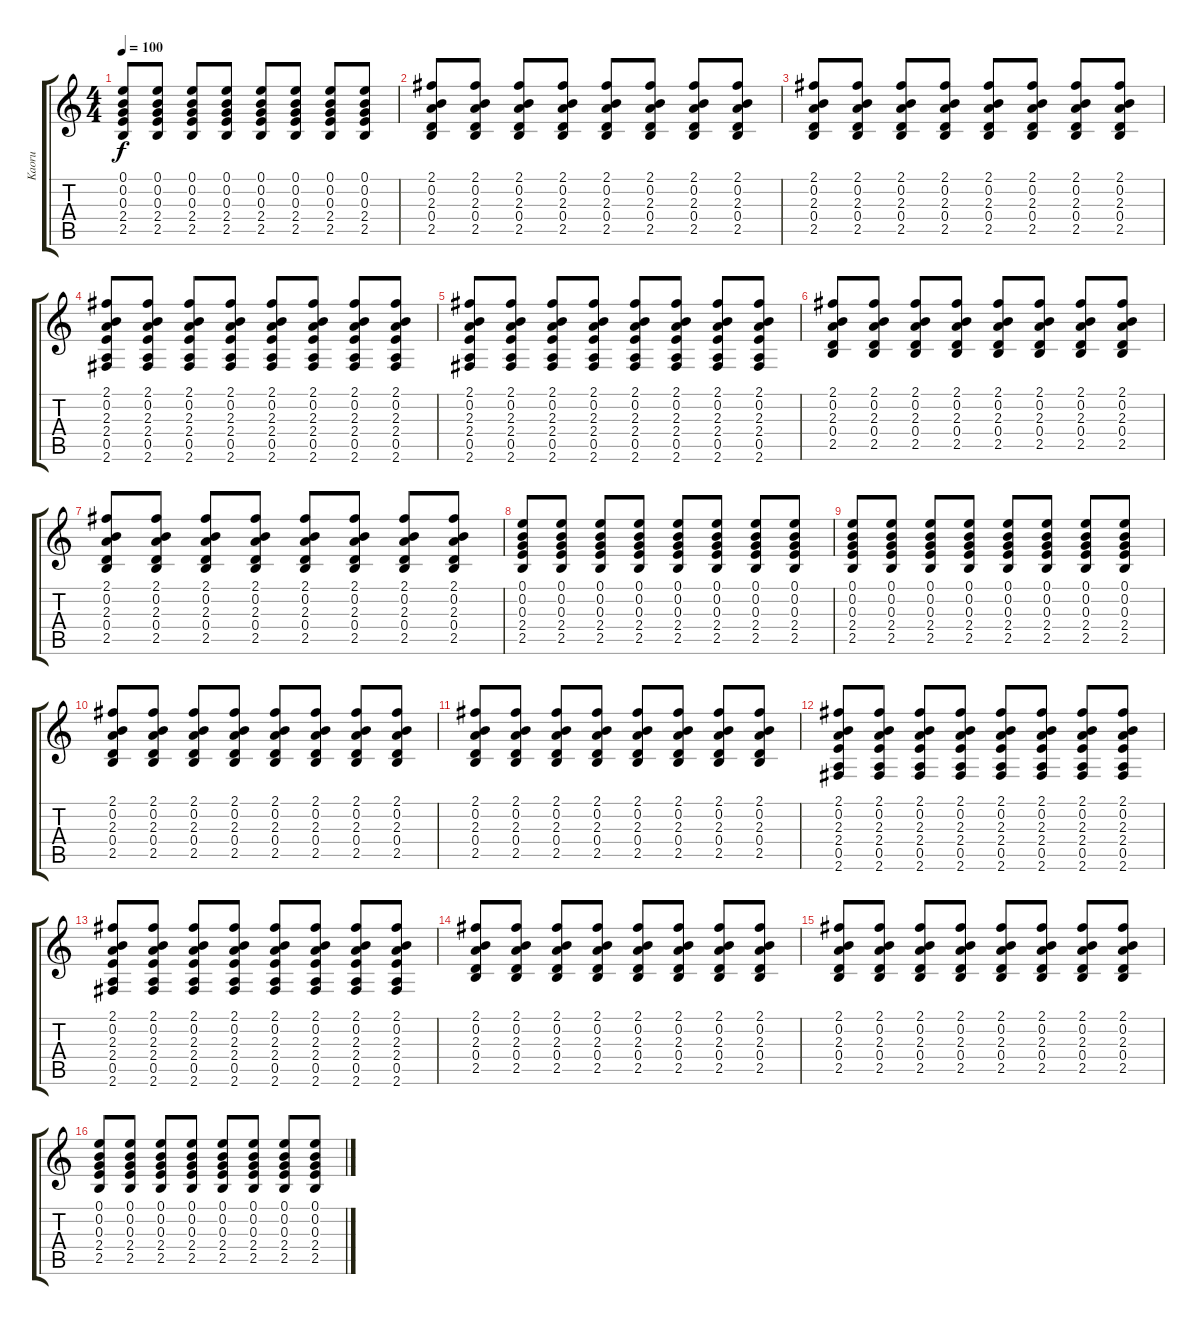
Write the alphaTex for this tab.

\track ("Kaoru" "Kaoru") {instrument electricguitarjazz}
\staff {score tabs}
\tuning (E4 B3 G3 D3 A2 E2) {hide}
\ts (4 4)
\tempo 100
\clef g2
\ks c
(0.1 0.2 0.3 2.4 2.5).8{dy f} (0.1 0.2 0.3 2.4 2.5).8 (0.1 0.2 0.3 2.4 2.5).8 (0.1 0.2 0.3 2.4 2.5).8 (0.1 0.2 0.3 2.4 2.5).8 (0.1 0.2 0.3 2.4 2.5).8 (0.1 0.2 0.3 2.4 2.5).8 (0.1 0.2 0.3 2.4 2.5).8 |
(2.1 0.2 2.3 0.4 2.5).8 (2.1 0.2 2.3 0.4 2.5).8 (2.1 0.2 2.3 0.4 2.5).8 (2.1 0.2 2.3 0.4 2.5).8 (2.1 0.2 2.3 0.4 2.5).8 (2.1 0.2 2.3 0.4 2.5).8 (2.1 0.2 2.3 0.4 2.5).8 (2.1 0.2 2.3 0.4 2.5).8 |
(2.1 0.2 2.3 0.4 2.5).8 (2.1 0.2 2.3 0.4 2.5).8 (2.1 0.2 2.3 0.4 2.5).8 (2.1 0.2 2.3 0.4 2.5).8 (2.1 0.2 2.3 0.4 2.5).8 (2.1 0.2 2.3 0.4 2.5).8 (2.1 0.2 2.3 0.4 2.5).8 (2.1 0.2 2.3 0.4 2.5).8 |
(2.1 0.2 2.3 2.4 0.5 2.6).8 (2.1 0.2 2.3 2.4 0.5 2.6).8 (2.1 0.2 2.3 2.4 0.5 2.6).8 (2.1 0.2 2.3 2.4 0.5 2.6).8 (2.1 0.2 2.3 2.4 0.5 2.6).8 (2.1 0.2 2.3 2.4 0.5 2.6).8 (2.1 0.2 2.3 2.4 0.5 2.6).8 (2.1 0.2 2.3 2.4 0.5 2.6).8 |
(2.1 0.2 2.3 2.4 0.5 2.6).8 (2.1 0.2 2.3 2.4 0.5 2.6).8 (2.1 0.2 2.3 2.4 0.5 2.6).8 (2.1 0.2 2.3 2.4 0.5 2.6).8 (2.1 0.2 2.3 2.4 0.5 2.6).8 (2.1 0.2 2.3 2.4 0.5 2.6).8 (2.1 0.2 2.3 2.4 0.5 2.6).8 (2.1 0.2 2.3 2.4 0.5 2.6).8 |
(2.1 0.2 2.3 0.4 2.5).8 (2.1 0.2 2.3 0.4 2.5).8 (2.1 0.2 2.3 0.4 2.5).8 (2.1 0.2 2.3 0.4 2.5).8 (2.1 0.2 2.3 0.4 2.5).8 (2.1 0.2 2.3 0.4 2.5).8 (2.1 0.2 2.3 0.4 2.5).8 (2.1 0.2 2.3 0.4 2.5).8 |
(2.1 0.2 2.3 0.4 2.5).8 (2.1 0.2 2.3 0.4 2.5).8 (2.1 0.2 2.3 0.4 2.5).8 (2.1 0.2 2.3 0.4 2.5).8 (2.1 0.2 2.3 0.4 2.5).8 (2.1 0.2 2.3 0.4 2.5).8 (2.1 0.2 2.3 0.4 2.5).8 (2.1 0.2 2.3 0.4 2.5).8 |
(0.1 0.2 0.3 2.4 2.5).8{volume 10} (0.1 0.2 0.3 2.4 2.5).8 (0.1 0.2 0.3 2.4 2.5).8 (0.1 0.2 0.3 2.4 2.5).8 (0.1 0.2 0.3 2.4 2.5).8 (0.1 0.2 0.3 2.4 2.5).8 (0.1 0.2 0.3 2.4 2.5).8 (0.1 0.2 0.3 2.4 2.5).8 |
(0.1 0.2 0.3 2.4 2.5).8 (0.1 0.2 0.3 2.4 2.5).8 (0.1 0.2 0.3 2.4 2.5).8 (0.1 0.2 0.3 2.4 2.5).8 (0.1 0.2 0.3 2.4 2.5).8 (0.1 0.2 0.3 2.4 2.5).8 (0.1 0.2 0.3 2.4 2.5).8 (0.1 0.2 0.3 2.4 2.5).8 |
(2.1 0.2 2.3 0.4 2.5).8 (2.1 0.2 2.3 0.4 2.5).8 (2.1 0.2 2.3 0.4 2.5).8 (2.1 0.2 2.3 0.4 2.5).8 (2.1 0.2 2.3 0.4 2.5).8 (2.1 0.2 2.3 0.4 2.5).8 (2.1 0.2 2.3 0.4 2.5).8 (2.1 0.2 2.3 0.4 2.5).8 |
(2.1 0.2 2.3 0.4 2.5).8 (2.1 0.2 2.3 0.4 2.5).8 (2.1 0.2 2.3 0.4 2.5).8 (2.1 0.2 2.3 0.4 2.5).8 (2.1 0.2 2.3 0.4 2.5).8 (2.1 0.2 2.3 0.4 2.5).8 (2.1 0.2 2.3 0.4 2.5).8 (2.1 0.2 2.3 0.4 2.5).8 |
(2.1 0.2 2.3 2.4 0.5 2.6).8 (2.1 0.2 2.3 2.4 0.5 2.6).8 (2.1 0.2 2.3 2.4 0.5 2.6).8 (2.1 0.2 2.3 2.4 0.5 2.6).8 (2.1 0.2 2.3 2.4 0.5 2.6).8 (2.1 0.2 2.3 2.4 0.5 2.6).8 (2.1 0.2 2.3 2.4 0.5 2.6).8 (2.1 0.2 2.3 2.4 0.5 2.6).8 |
(2.1 0.2 2.3 2.4 0.5 2.6).8 (2.1 0.2 2.3 2.4 0.5 2.6).8 (2.1 0.2 2.3 2.4 0.5 2.6).8 (2.1 0.2 2.3 2.4 0.5 2.6).8 (2.1 0.2 2.3 2.4 0.5 2.6).8 (2.1 0.2 2.3 2.4 0.5 2.6).8 (2.1 0.2 2.3 2.4 0.5 2.6).8 (2.1 0.2 2.3 2.4 0.5 2.6).8 |
(2.1 0.2 2.3 0.4 2.5).8 (2.1 0.2 2.3 0.4 2.5).8 (2.1 0.2 2.3 0.4 2.5).8 (2.1 0.2 2.3 0.4 2.5).8 (2.1 0.2 2.3 0.4 2.5).8 (2.1 0.2 2.3 0.4 2.5).8 (2.1 0.2 2.3 0.4 2.5).8 (2.1 0.2 2.3 0.4 2.5).8 |
(2.1 0.2 2.3 0.4 2.5).8 (2.1 0.2 2.3 0.4 2.5).8 (2.1 0.2 2.3 0.4 2.5).8 (2.1 0.2 2.3 0.4 2.5).8 (2.1 0.2 2.3 0.4 2.5).8 (2.1 0.2 2.3 0.4 2.5).8 (2.1 0.2 2.3 0.4 2.5).8 (2.1 0.2 2.3 0.4 2.5).8 |
(0.1 0.2 0.3 2.4 2.5).8 (0.1 0.2 0.3 2.4 2.5).8 (0.1 0.2 0.3 2.4 2.5).8 (0.1 0.2 0.3 2.4 2.5).8 (0.1 0.2 0.3 2.4 2.5).8 (0.1 0.2 0.3 2.4 2.5).8 (0.1 0.2 0.3 2.4 2.5).8 (0.1 0.2 0.3 2.4 2.5).8
